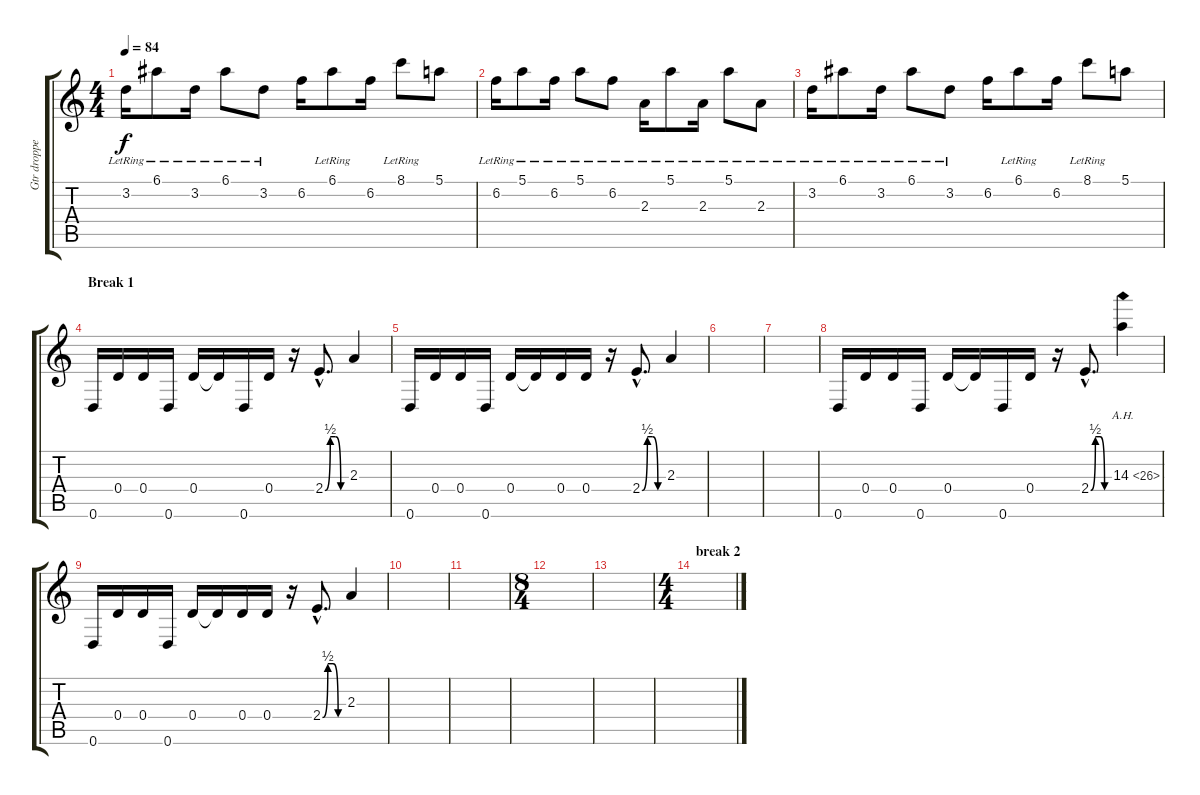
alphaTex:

\track ("Gtr dropped D" "Gtr droppe") {instrument distortionguitar}
\staff {score tabs}
\tuning (E4 B3 G3 D3 A2 D2) {hide}
\ts (4 4)
\tempo 84
\clef g2
\ks c
3.2{lr}.16{dy f} 6.1{lr}.8 3.2{lr}.16 6.1{lr}.8 3.2{lr}.8 6.2.16 6.1{lr}.8 6.2.16 8.1{lr}.8 5.1.8 |
6.2{lr}.16 5.1{lr}.8 6.2{lr}.16 5.1{lr}.8 6.2{lr}.8 2.3{lr}.16 5.1{lr}.8 2.3{lr}.16 5.1{lr}.8 2.3{lr}.8 |
3.2{lr}.16 6.1{lr}.8 3.2{lr}.16 6.1{lr}.8 3.2{lr}.8 6.2.16 6.1{lr}.8 6.2.16 8.1{lr}.8 5.1.8 |
\section ("" "Break 1")
0.6.16 0.4.16 0.4.16 0.6.16 0.4.16 0.4{t}.16 0.6.16 0.4.16 r.16 2.4{be (custom 0 0 15 2 30 2 45 0 60 0) hac}.8{d} 2.3.4 |
0.6.16 0.4.16 0.4.16 0.6.16 0.4.16 0.4{t}.16 0.4.16 0.4.16 r.16 2.4{be (custom 0 0 15 2 30 2 45 0 60 0) hac}.8{d} 2.3.4 |
|
|
0.6.16 0.4.16 0.4.16 0.6.16 0.4.16 0.4{t}.16 0.6.16 0.4.16 r.16 2.4{be (custom 0 0 15 2 30 2 45 0 60 0) hac}.8{d} 14.3{ah 12}.4 |
0.6.16 0.4.16 0.4.16 0.6.16 0.4.16 0.4{t}.16 0.4.16 0.4.16 r.16 2.4{be (custom 0 0 15 2 30 2 45 0 60 0) hac}.8{d} 2.3.4 |
|
|
\ts (8 4)
|
|
\ts (4 4)
\section ("" "break 2")
